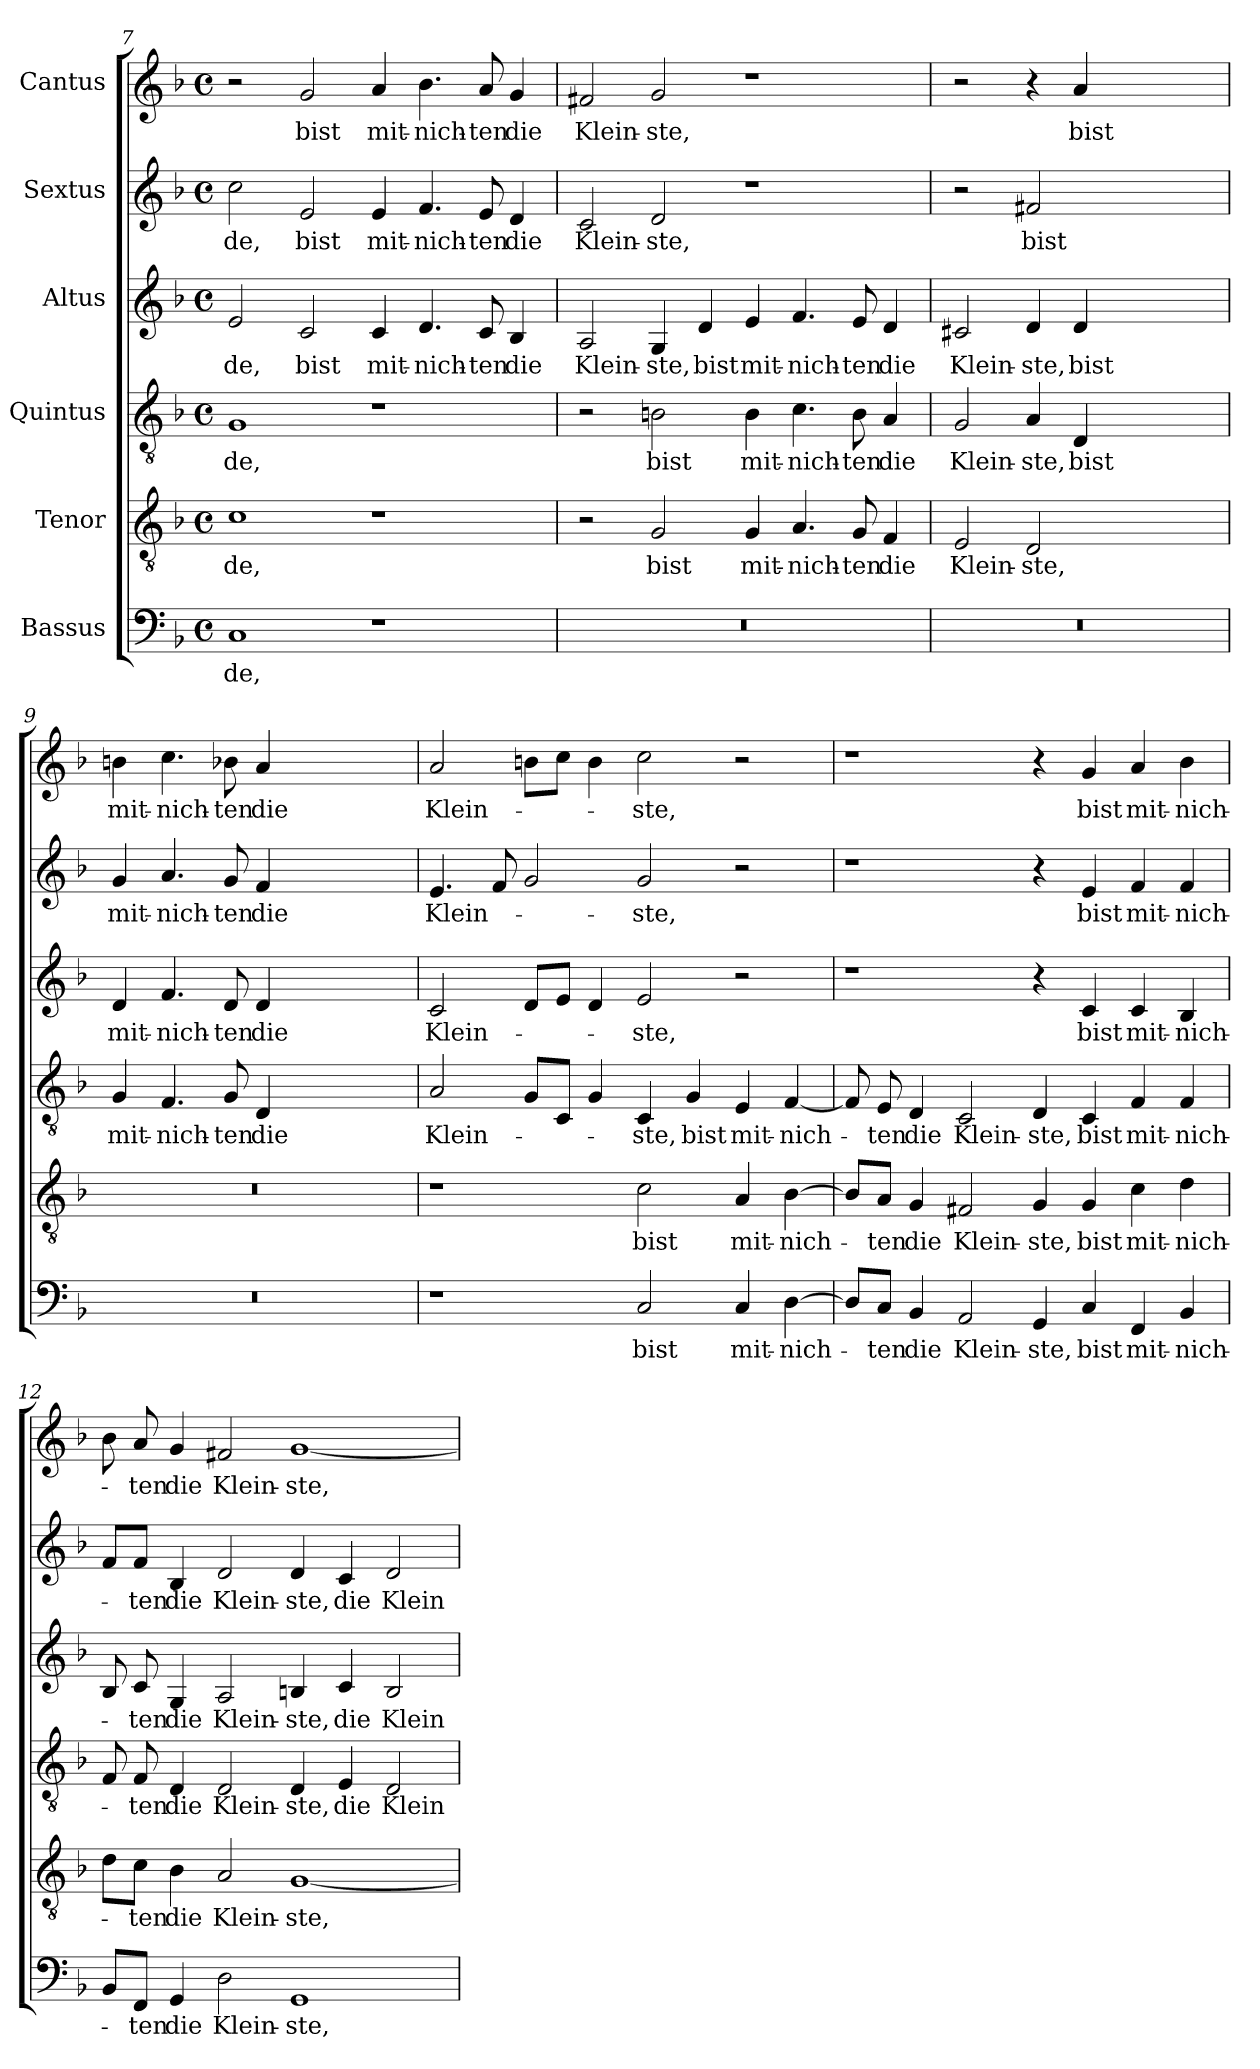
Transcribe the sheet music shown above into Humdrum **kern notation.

**kern	**text	**kern	**text	**kern	**text	**kern	**text	**kern	**text	**kern	**text
*part6	*part6	*part5	*part5	*part4	*part4	*part3	*part3	*part2	*part2	*part1	*part1
*staff6	*staff6	*staff5	*staff5	*staff4	*staff4	*staff3	*staff3	*staff2	*staff2	*staff1	*staff1
*I"Bassus	*	*I"Tenor	*	*I"Quintus	*	*I"Altus	*	*I"Sextus	*	*I"Cantus	*
!!LO:PB:g=z
*clefF4	*	*clefGv2	*	*clefGv2	*	*clefG2	*	*clefG2	*	*clefG2	*
*k[b-]	*	*k[b-]	*	*k[b-]	*	*k[b-]	*	*k[b-]	*	*k[b-]	*
*M4/2	*	*M4/2	*	*M4/2	*	*M4/2	*	*M4/2	*	*M4/2	*
*met(c)	*	*met(c)	*	*met(c)	*	*met(c)	*	*met(c)	*	*met(c)	*
=7	=7	=7	=7	=7	=7	=7	=7	=7	=7	=7	=7
!	!LO:LY:b	!	!LO:LY:b	!	!LO:LY:b	!	!LO:LY:b	!	!LO:LY:b	!	!
1C	-de,	1c	-de,	1G	-de,	2e/	-de,	2cc\	-de,	2r	.
!	!	!	!	!	!	!	!LO:LY:b	!	!LO:LY:b	!	!LO:LY:b
.	.	.	.	.	.	2c/	bist	2e/	bist	2g/	bist
!	!	!	!	!	!	!	!LO:LY:b	!	!LO:LY:b	!	!LO:LY:b
1r	.	1r	.	1r	.	4c/	mit-	4e/	mit-	4a/	mit-
!	!	!	!	!	!	!	!LO:LY:b	!	!LO:LY:b	!	!LO:LY:b
.	.	.	.	.	.	4.d/	-nich-	4.f/	-nich-	4.b-\	-nich-
!	!	!	!	!	!	!	!LO:LY:b	!	!LO:LY:b	!	!LO:LY:b
.	.	.	.	.	.	8c/	-ten	8e/	-ten	8a/	-ten
!	!	!	!	!	!	!	!LO:LY:b	!	!LO:LY:b	!	!LO:LY:b
.	.	.	.	.	.	4B-/	die	4d/	die	4g/	die
=8	=8	=8	=8	=8	=8	=8	=8	=8	=8	=8	=8
!	!	!	!	!	!	!	!LO:LY:b	!	!LO:LY:b	!	!LO:LY:b
0r	.	2r	.	2r	.	2A/	Klein-	2c/	Klein-	2f#X/	Klein-
!	!	!	!LO:LY:b	!	!LO:LY:b	!	!LO:LY:b	!	!LO:LY:b	!	!LO:LY:b
.	.	2G/	bist	2Bn\	bist	4G/	-ste,	2d/	-ste,	2g/	-ste,
!	!	!	!	!	!	!	!LO:LY:b	!	!	!	!
.	.	.	.	.	.	4d/	bist	.	.	.	.
!	!	!	!LO:LY:b	!	!LO:LY:b	!	!LO:LY:b	!	!	!	!
.	.	4G/	mit-	4B\	mit-	4e/	mit-	1r	.	1r	.
!	!	!	!LO:LY:b	!	!LO:LY:b	!	!LO:LY:b	!	!	!	!
.	.	4.A/	-nich-	4.c\	-nich-	4.f/	-nich-	.	.	.	.
!	!	!	!LO:LY:b	!	!LO:LY:b	!	!LO:LY:b	!	!	!	!
.	.	8G/	-ten	8B\	-ten	8e/	-ten	.	.	.	.
!	!	!	!LO:LY:b	!	!LO:LY:b	!	!LO:LY:b	!	!	!	!
.	.	4F/	die	4A/	die	4d/	die	.	.	.	.
=9	=9	=9	=9	=9	=9	=9	=9	=9	=9	=9	=9
!	!	!	!LO:LY:b	!	!LO:LY:b	!	!LO:LY:b	!	!	!	!
0r	.	2E/	Klein-	2G/	Klein-	2c#X/	Klein-	2r	.	2r	.
!	!	!	!LO:LY:b	!	!LO:LY:b	!	!LO:LY:b	!	!LO:LY:b	!	!
.	.	2D/	-ste,	4A/	-ste,	4d/	-ste,	2f#X/	bist	4r	.
!	!	!	!	!	!LO:LY:b	!	!LO:LY:b	!	!	!	!LO:LY:b
.	.	.	.	4D/	bist	4d/	bist	.	.	4a/	bist
.	.	1ryy	.	1ryy	.	1ryy	.	1ryy	.	1ryy	.
!!LO:LB:g=z
=9X2	=9X2	=9X2	=9X2	=9X2	=9X2	=9X2	=9X2	=9X2	=9X2	=9X2	=9X2
!	!	!	!	!	!LO:LY:b	!	!LO:LY:b	!	!LO:LY:b	!	!LO:LY:b
0r	.	0r	.	4G/	mit-	4d/	mit-	4g/	mit-	4bn\	mit-
!	!	!	!	!	!LO:LY:b	!	!LO:LY:b	!	!LO:LY:b	!	!LO:LY:b
.	.	.	.	4.F/	-nich-	4.f/	-nich-	4.a/	-nich-	4.cc\	-nich-
!	!	!	!	!	!LO:LY:b	!	!LO:LY:b	!	!LO:LY:b	!	!LO:LY:b
.	.	.	.	8G/	-ten	8d/	-ten	8g/	-ten	8b-X\	-ten
!	!	!	!	!	!LO:LY:b	!	!LO:LY:b	!	!LO:LY:b	!	!LO:LY:b
.	.	.	.	4D/	die	4d/	die	4f/	die	4a/	die
.	.	.	.	1ryy	.	1ryy	.	1ryy	.	1ryy	.
=10	=10	=10	=10	=10	=10	=10	=10	=10	=10	=10	=10
!	!	!	!	!	!LO:LY:b	!	!LO:LY:b	!	!LO:LY:b	!	!LO:LY:b
1r	.	1r	.	2A/	Klein-	2c/	Klein-	4.e/	Klein-	2a/	Klein-
.	.	.	.	.	.	.	.	8f/	.	.	.
.	.	.	.	8G/L	.	8d/L	.	2g/	.	8bn\L	.
.	.	.	.	8C/J	.	8e/J	.	.	.	8cc\J	.
.	.	.	.	4G/	.	4d/	.	.	.	4b\	.
!	!LO:LY:b	!	!LO:LY:b	!	!LO:LY:b	!	!LO:LY:b	!	!LO:LY:b	!	!LO:LY:b
2C/	bist	2c\	bist	4C/	-ste,	2e/	-ste,	2g/	-ste,	2cc\	-ste,
!	!	!	!	!	!LO:LY:b	!	!	!	!	!	!
.	.	.	.	4G/	bist	.	.	.	.	.	.
!	!LO:LY:b	!	!LO:LY:b	!	!LO:LY:b	!	!	!	!	!	!
4C/	mit-	4A/	mit-	4E/	mit-	2r	.	2r	.	2r	.
!	!LO:LY:b	!	!LO:LY:b	!	!LO:LY:b	!	!	!	!	!	!
[4D\	-nich-	[4B-\	-nich-	[4F/	-nich-	.	.	.	.	.	.
=11	=11	=11	=11	=11	=11	=11	=11	=11	=11	=11	=11
8D/L]	.	8B-/L]	.	8F/]	.	1r	.	1r	.	1r	.
!	!LO:LY:b	!	!LO:LY:b	!	!LO:LY:b	!	!	!	!	!	!
8C/J	-ten	8A/J	-ten	8E/	-ten	.	.	.	.	.	.
!	!LO:LY:b	!	!LO:LY:b	!	!LO:LY:b	!	!	!	!	!	!
4BB-/	die	4G/	die	4D/	die	.	.	.	.	.	.
!	!LO:LY:b	!	!LO:LY:b	!	!LO:LY:b	!	!	!	!	!	!
2AA/	Klein-	2F#X/	Klein-	2C/	Klein-	.	.	.	.	.	.
!	!LO:LY:b	!	!LO:LY:b	!	!LO:LY:b	!	!	!	!	!	!
4GG/	-ste,	4G/	-ste,	4D/	-ste,	4r	.	4r	.	4r	.
!	!LO:LY:b	!	!LO:LY:b	!	!LO:LY:b	!	!LO:LY:b	!	!LO:LY:b	!	!LO:LY:b
4C/	bist	4G/	bist	4C/	bist	4c/	bist	4e/	bist	4g/	bist
!	!LO:LY:b	!	!LO:LY:b	!	!LO:LY:b	!	!LO:LY:b	!	!LO:LY:b	!	!LO:LY:b
4FF/	mit-	4c\	mit-	4F/	mit-	4c/	mit-	4f/	mit-	4a/	mit-
!	!LO:LY:b	!	!LO:LY:b	!	!LO:LY:b	!	!LO:LY:b	!	!LO:LY:b	!	!LO:LY:b
4BB-/	-nich-	4d\	-nich-	4F/	-nich-	4B-/	-nich-	4f/	-nich-	4b-\	-nich-
!!LO:PB:g=z
=12	=12	=12	=12	=12	=12	=12	=12	=12	=12	=12	=12
8BB-/L	.	8d\L	.	8F/	.	8B-/	.	8f/L	.	8b-\	.
!	!LO:LY:b	!	!LO:LY:b	!	!LO:LY:b	!	!LO:LY:b	!	!LO:LY:b	!	!LO:LY:b
8FF/J	-ten	8c\J	-ten	8F/	-ten	8c/	-ten	8f/J	-ten	8a/	-ten
!	!LO:LY:b	!	!LO:LY:b	!	!LO:LY:b	!	!LO:LY:b	!	!LO:LY:b	!	!LO:LY:b
4GG/	die	4B-\	die	4D/	die	4G/	die	4B-/	die	4g/	die
!	!LO:LY:b	!	!LO:LY:b	!	!LO:LY:b	!	!LO:LY:b	!	!LO:LY:b	!	!LO:LY:b
2D\	Klein-	2A/	Klein-	2D/	Klein-	2A/	Klein-	2d/	Klein-	2f#X/	Klein-
!	!LO:LY:b	!	!LO:LY:b	!	!LO:LY:b	!	!LO:LY:b	!	!LO:LY:b	!	!LO:LY:b
1GG	-ste,	[1G	-ste,	4D/	-ste,	4Bn/	-ste,	4d/	-ste,	[1g	-ste,
!	!	!	!	!	!LO:LY:b	!	!LO:LY:b	!	!LO:LY:b	!	!
.	.	.	.	4E/	die	4c/	die	4c/	die	.	.
!	!	!	!	!	!LO:LY:b	!	!LO:LY:b	!	!LO:LY:b	!	!
.	.	.	.	2D/	Klein-	2B/	Klein-	2d/	Klein-	.	.
=	=	=	=	=	=	=	=	=	=	=	=
*-	*-	*-	*-	*-	*-	*-	*-	*-	*-	*-	*-
